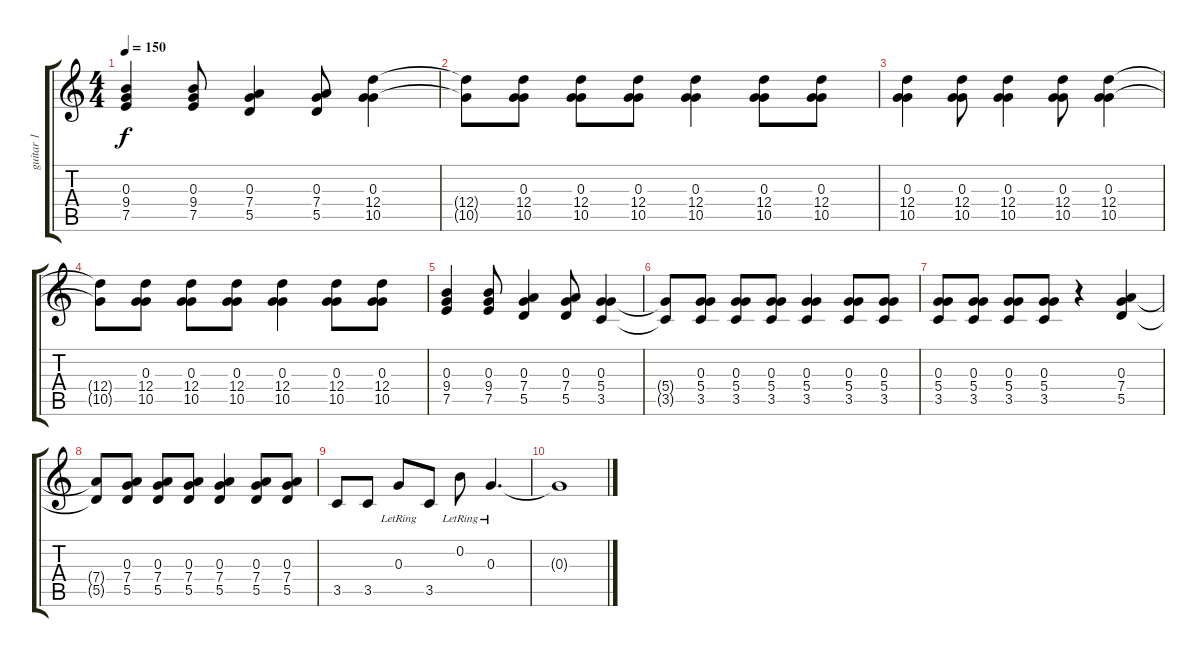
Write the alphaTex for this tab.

\track ("guitar 1" "guitar 1") {instrument acousticguitarsteel}
\staff {score tabs}
\tuning (E4 B3 G3 D3 A2 E2) {hide}
\ts (4 4)
\tempo 150
\clef g2
\ks c
(0.3 9.4 7.5).4{dy f} (0.3 9.4 7.5).8 (0.3 7.4 5.5).4 (0.3 7.4 5.5).8 (0.3 12.4 10.5).4 |
(12.4{t} 10.5{t}).8 (0.3 12.4 10.5).8 (0.3 12.4 10.5).8 (0.3 12.4 10.5).8 (0.3 12.4 10.5).4 (0.3 12.4 10.5).8 (0.3 12.4 10.5).8 |
(0.3 12.4 10.5).4 (0.3 12.4 10.5).8 (0.3 12.4 10.5).4 (0.3 12.4 10.5).8 (0.3 12.4 10.5).4 |
(12.4{t} 10.5{t}).8 (0.3 12.4 10.5).8 (0.3 12.4 10.5).8 (0.3 12.4 10.5).8 (0.3 12.4 10.5).4 (0.3 12.4 10.5).8 (0.3 12.4 10.5).8 |
(0.3 9.4 7.5).4 (0.3 9.4 7.5).8 (0.3 7.4 5.5).4 (0.3 7.4 5.5).8 (0.3 5.4 3.5).4 |
(5.4{t} 3.5{t}).8 (0.3 5.4 3.5).8 (0.3 5.4 3.5).8 (0.3 5.4 3.5).8 (0.3 5.4 3.5).4 (0.3 5.4 3.5).8 (0.3 5.4 3.5).8 |
(0.3 5.4 3.5).8 (0.3 5.4 3.5).8 (0.3 5.4 3.5).8 (0.3 5.4 3.5).8 r.4 (0.3 7.4 5.5).4 |
(7.4{t} 5.5{t}).8 (0.3 7.4 5.5).8 (0.3 7.4 5.5).8 (0.3 7.4 5.5).8 (0.3 7.4 5.5).4 (0.3 7.4 5.5).8 (0.3 7.4 5.5).8 |
3.5.8 3.5.8 0.3{lr}.8 3.5.8 0.2{lr}.8 0.3{lr}.4{d} |
0.3{t}.1
